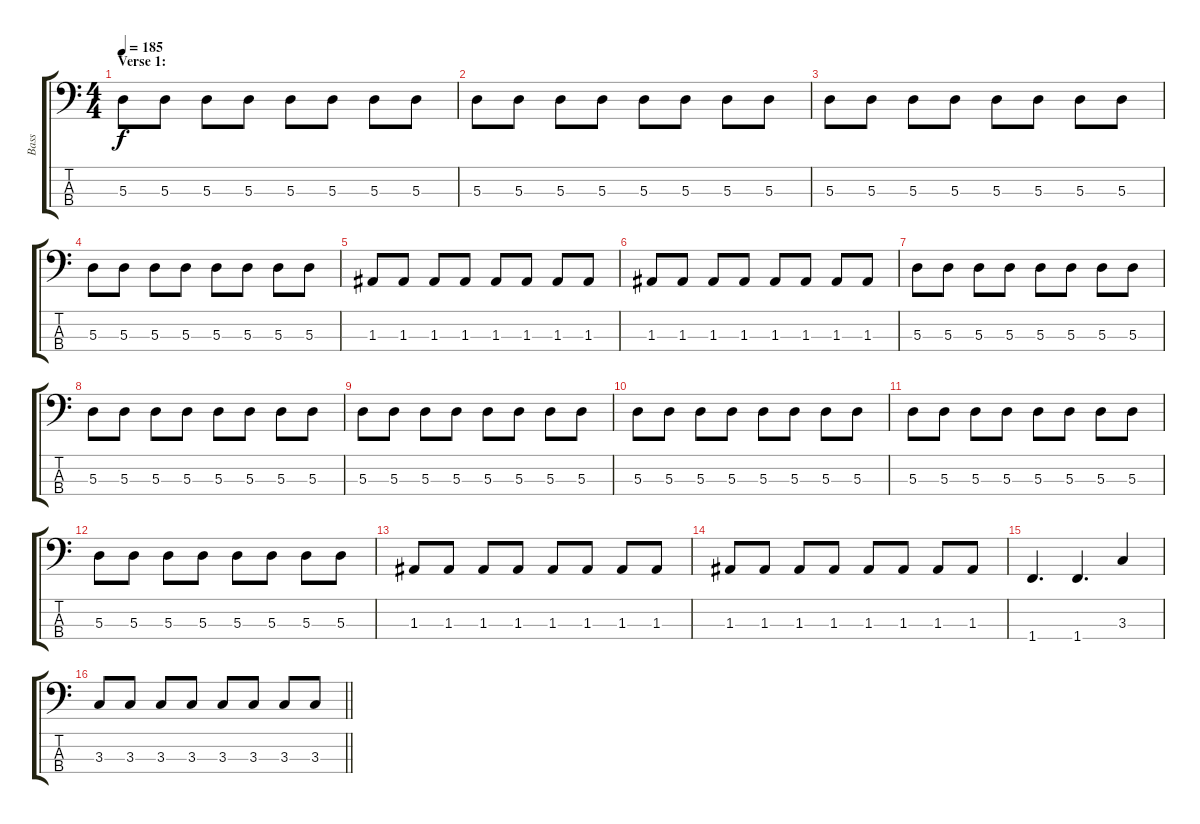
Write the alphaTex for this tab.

\track ("Bass" "Bass") {instrument electricbasspick}
\staff {score tabs}
\tuning (G2 D2 A1 E1) {hide}
\ts (4 4)
\section ("" "Verse 1:")
\tempo 185
\clef f4
\ks c
5.3.8{dy f} 5.3.8 5.3.8 5.3.8 5.3.8 5.3.8 5.3.8 5.3.8 |
5.3.8 5.3.8 5.3.8 5.3.8 5.3.8 5.3.8 5.3.8 5.3.8 |
5.3.8 5.3.8 5.3.8 5.3.8 5.3.8 5.3.8 5.3.8 5.3.8 |
5.3.8 5.3.8 5.3.8 5.3.8 5.3.8 5.3.8 5.3.8 5.3.8 |
1.3.8 1.3.8 1.3.8 1.3.8 1.3.8 1.3.8 1.3.8 1.3.8 |
1.3.8 1.3.8 1.3.8 1.3.8 1.3.8 1.3.8 1.3.8 1.3.8 |
5.3.8 5.3.8 5.3.8 5.3.8 5.3.8 5.3.8 5.3.8 5.3.8 |
5.3.8 5.3.8 5.3.8 5.3.8 5.3.8 5.3.8 5.3.8 5.3.8 |
5.3.8 5.3.8 5.3.8 5.3.8 5.3.8 5.3.8 5.3.8 5.3.8 |
5.3.8 5.3.8 5.3.8 5.3.8 5.3.8 5.3.8 5.3.8 5.3.8 |
5.3.8 5.3.8 5.3.8 5.3.8 5.3.8 5.3.8 5.3.8 5.3.8 |
5.3.8 5.3.8 5.3.8 5.3.8 5.3.8 5.3.8 5.3.8 5.3.8 |
1.3.8 1.3.8 1.3.8 1.3.8 1.3.8 1.3.8 1.3.8 1.3.8 |
1.3.8 1.3.8 1.3.8 1.3.8 1.3.8 1.3.8 1.3.8 1.3.8 |
1.4.4{d} 1.4.4{d} 3.3.4 |
\barLineRight lightlight
3.3.8 3.3.8 3.3.8 3.3.8 3.3.8 3.3.8 3.3.8 3.3.8
